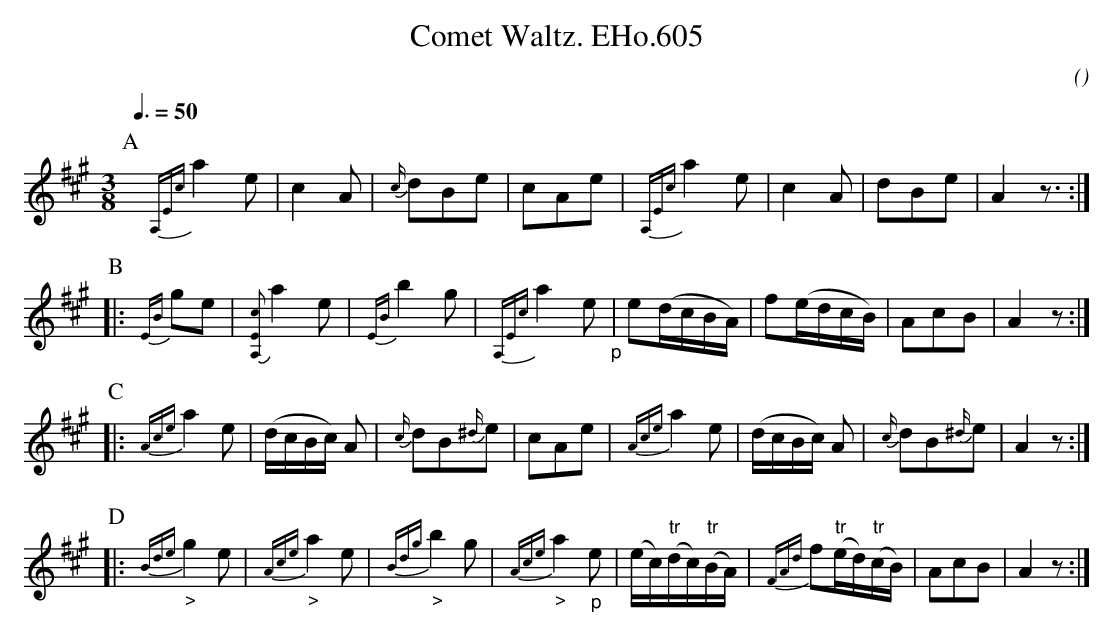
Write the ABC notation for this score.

X:1
T:Comet Waltz. EHo.605
M:3/8
L:1/8
Q:3/8=50
C:
O:
K:A
P:A
y{A,Ec}>a2e | c2A | {c/}dBe | cAe | {A,Ec}a2e | c2A | dBe | A2z :|
P:B
|: {EB}>g2e | {[A,Ec]}a2e | {EB}b2g | {A,Ec}a2e"_p" | e(d/c/B/A/) | f(e/d/c/B/) | AcB | A2z :|
P:C
|: {Ace}a2e | (d/c/B/c/) A | {c/}dB{^d/}e | cAe | {Ace}a2e | (d/c/B/c/) A | {c/}dB{^d/}e | A2z :|
P:D
|: {Bde}"_>"g2e | {Ace}"_>"a2e | {Bdg}"_>"b2g | {Ace}"_>"a2"_p"e |\
(e/c/)("tr"d/c/)("tr"B/A/) | {FAd}f("tr"e/d/)("tr"c/B/) | AcB | A2z :|
